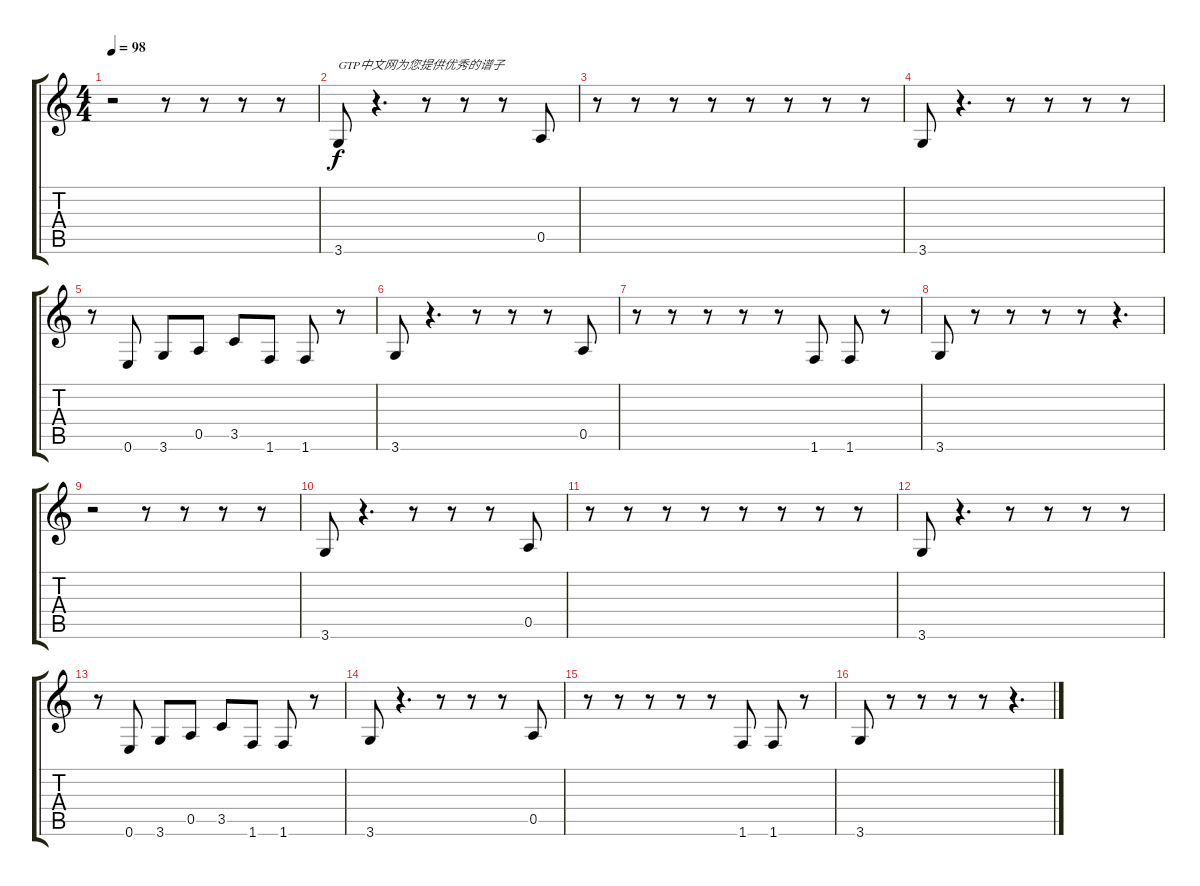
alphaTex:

\track "" {instrument electricbassfinger}
\staff {score tabs}
\tuning (E4 B3 G3 D3 A2 E2) {hide}
\ts (4 4)
\tempo 98
\clef g2
\ks c
r.2{dy f instrument electricbassfinger} r.8 r.8 r.8 r.8 |
3.6.8{txt "GTP中文网为您提供优秀的谱子"} r.4{d} r.8 r.8 r.8 0.5.8 |
r.8 r.8 r.8 r.8 r.8 r.8 r.8 r.8 |
3.6.8 r.4{d} r.8 r.8 r.8 r.8 |
r.8 0.6.8 3.6.8 0.5.8 3.5.8 1.6.8 1.6.8 r.8 |
3.6.8 r.4{d} r.8 r.8 r.8 0.5.8 |
r.8 r.8 r.8 r.8 r.8 1.6.8 1.6.8 r.8 |
3.6.8 r.8 r.8 r.8 r.8 r.4{d} |
r.2 r.8 r.8 r.8 r.8 |
3.6.8 r.4{d} r.8 r.8 r.8 0.5.8 |
r.8 r.8 r.8 r.8 r.8 r.8 r.8 r.8 |
3.6.8 r.4{d} r.8 r.8 r.8 r.8 |
r.8 0.6.8 3.6.8 0.5.8 3.5.8 1.6.8 1.6.8 r.8 |
3.6.8 r.4{d} r.8 r.8 r.8 0.5.8 |
r.8 r.8 r.8 r.8 r.8 1.6.8 1.6.8 r.8 |
3.6.8 r.8 r.8 r.8 r.8 r.4{d}
